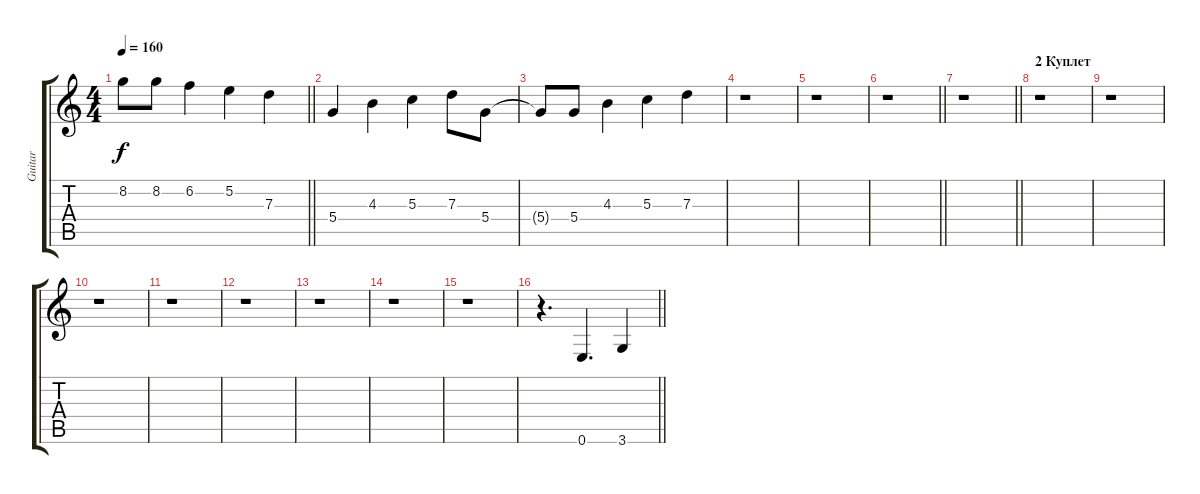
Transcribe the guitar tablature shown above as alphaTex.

\track ("Guitar" "Guitar") {instrument distortionguitar}
\staff {score tabs}
\tuning (E4 B3 G3 D3 A2 E2) {hide}
\ts (4 4)
\tempo 160
\clef g2
\barLineRight lightlight
\ks c
8.2{t}.8{dy f} 8.2.8 6.2.4 5.2.4 7.3.4 |
5.4.4 4.3.4 5.3.4 7.3.8 5.4.8 |
5.4{t}.8 5.4.8 4.3.4 5.3.4 7.3.4 |
r.1 |
r.1 |
\barLineRight lightlight
r.1 |
\barLineRight lightlight
r.1 |
\section ("" "2 Куплет")
r.1 |
r.1 |
r.1 |
r.1 |
r.1 |
r.1 |
r.1 |
r.1 |
\barLineRight lightlight
r.4{d} 0.6.4{d} 3.6.4
